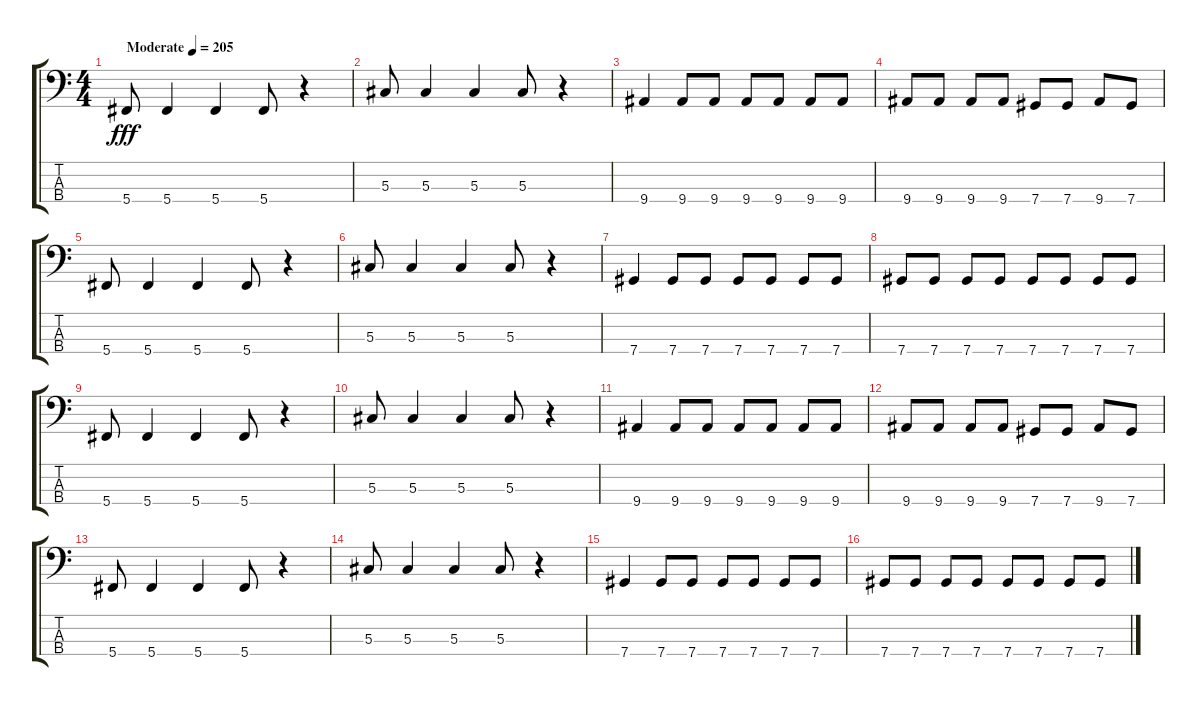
\track "" {instrument slapbass1}
\staff {score tabs}
\tuning (Gb2 Db2 Ab1 Db1) {hide}
\ts (4 4)
\tempo (205 "Moderate")
\clef f4
\ks c
5.4.8{dy fff instrument slapbass1} 5.4.4 5.4.4 5.4.8 r.4 |
5.3.8 5.3.4 5.3.4 5.3.8 r.4 |
9.4.4 9.4.8 9.4.8 9.4.8 9.4.8 9.4.8 9.4.8 |
9.4.8 9.4.8 9.4.8 9.4.8 7.4.8 7.4.8 9.4.8 7.4.8 |
5.4.8 5.4.4 5.4.4 5.4.8 r.4 |
5.3.8 5.3.4 5.3.4 5.3.8 r.4 |
7.4.4 7.4.8 7.4.8 7.4.8 7.4.8 7.4.8 7.4.8 |
7.4.8 7.4.8 7.4.8 7.4.8 7.4.8 7.4.8 7.4.8 7.4.8 |
5.4.8 5.4.4 5.4.4 5.4.8 r.4 |
5.3.8 5.3.4 5.3.4 5.3.8 r.4 |
9.4.4 9.4.8 9.4.8 9.4.8 9.4.8 9.4.8 9.4.8 |
9.4.8 9.4.8 9.4.8 9.4.8 7.4.8 7.4.8 9.4.8 7.4.8 |
5.4.8 5.4.4 5.4.4 5.4.8 r.4 |
5.3.8 5.3.4 5.3.4 5.3.8 r.4 |
7.4.4 7.4.8 7.4.8 7.4.8 7.4.8 7.4.8 7.4.8 |
7.4.8 7.4.8 7.4.8 7.4.8 7.4.8 7.4.8 7.4.8 7.4.8
